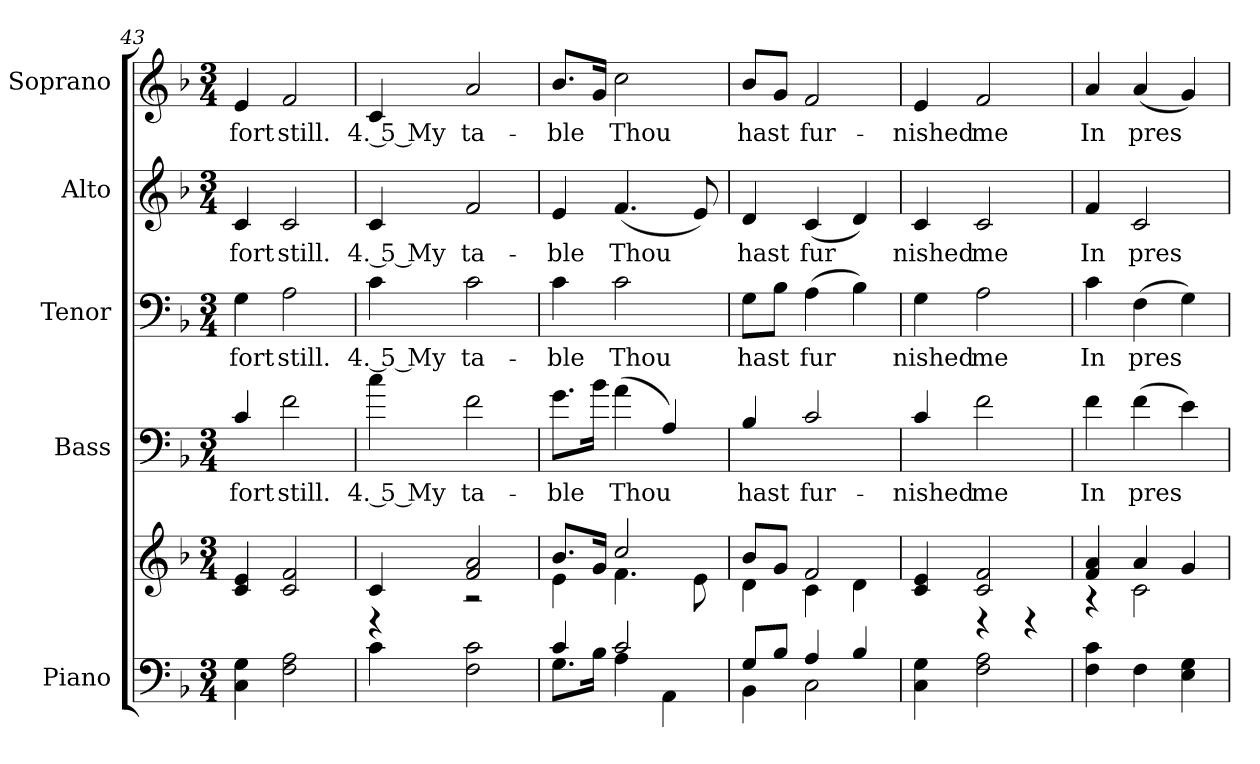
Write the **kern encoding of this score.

**kern	**kern	**kern	**text	**kern	**text	**kern	**text	**kern	**text
*part5	*part5	*part4	*part4	*part3	*part3	*part2	*part2	*part1	*part1
*staff6	*staff5	*staff4	*staff4	*staff3	*staff3	*staff2	*staff2	*staff1	*staff1
*I"Piano	*	*I"Bass	*	*I"Tenor	*	*I"Alto	*	*I"Soprano	*
*I'Pno.	*	*I'B.	*	*I'T.	*	*I'A.	*	*I'S.	*
*clefF4	*clefG2	*clefF4	*	*clefF4	*	*clefG2	*	*clefG2	*
*	*	*ITrd7c12	*	*	*	*	*	*	*
*k[b-]	*k[b-]	*k[b-]	*	*k[b-]	*	*k[b-]	*	*k[b-]	*
*F:	*F:	*F:	*	*F:	*	*F:	*	*F:	*
*M3/4	*M3/4	*M3/4	*	*M3/4	*	*M3/4	*	*M3/4	*
=43	=43	=43	=43	=43	=43	=43	=43	=43	=43
!	!	!	!LO:LY:b:color=#000000	!	!	!	!	!	!
!	!	!	!	!	!LO:LY:b:color=#000000	!	!	!	!
!	!	!	!	!	!	!	!LO:LY:b:color=#000000	!	!
!	!	!	!	!	!	!	!	!	!LO:LY:b:color=#000000
4Ci\ 4Gi	4ci/ 4ei	4Ci/	-fort	4Gi\	-fort	4ci/	-fort	4ei/	-fort
!	!	!	!LO:LY:b:color=#000000	!	!	!	!	!	!
!	!	!	!	!	!LO:LY:b:color=#000000	!	!	!	!
!	!	!	!	!	!	!	!LO:LY:b:color=#000000	!	!
!	!	!	!	!	!	!	!	!	!LO:LY:b:color=#000000
2Fi\ 2Ai	2ci/ 2fi	2Fi\	still.	2Ai\	still.	2ci/	still.	2fi/	still.
=44	=44	=44	=44	=44	=44	=44	=44	=44	=44
*	*^	*	*	*	*	*	*	*	*
!	!	!	!	!LO:LY:b:color=#000000	!	!	!	!	!	!
!	!	!	!	!	!	!LO:LY:b:color=#000000	!	!	!	!
!	!	!	!	!	!	!	!	!LO:LY:b:color=#000000	!	!
!	!	!	!	!	!	!	!	!	!	!LO:LY:b:color=#000000
4ci\	4ci/	4r	4ci\	4. 5 My	4ci\	4. 5 My	4ci/	4. 5 My	4ci/	4. 5 My
!	!	!	!	!LO:LY:b:color=#000000	!	!	!	!	!	!
!	!	!	!	!	!	!LO:LY:b:color=#000000	!	!	!	!
!	!	!	!	!	!	!	!	!LO:LY:b:color=#000000	!	!
!	!	!	!	!	!	!	!	!	!	!LO:LY:b:color=#000000
2Fi\ 2ci	2fi/ 2ai	2r	2Fi\	ta-	2ci\	ta-	2fi/	ta-	2ai/	ta-
=45	=45	=45	=45	=45	=45	=45	=45	=45	=45	=45
*^	*	*	*	*	*	*	*	*	*	*
!	!	!	!	!	!LO:LY:b:color=#000000	!	!	!	!	!	!
!	!	!	!	!	!	!	!LO:LY:b:color=#000000	!	!	!	!
!	!	!	!	!	!	!	!	!	!LO:LY:b:color=#000000	!	!
!	!	!	!	!	!	!	!	!	!	!	!LO:LY:b:color=#000000
4ci/	8.Gi\L	8.b-i/L	4ei\	8.Gi\L	-ble	4ci\	-ble	4ei/	-ble	8.b-i/L	-ble
.	16B-i\Jk	16gi/Jk	.	16B-i\Jk	.	.	.	.	.	16gi/Jk	.
!	!	!	!	!	!LO:LY:b:color=#000000	!	!	!	!	!	!
!	!	!	!	!	!	!	!LO:LY:b:color=#000000	!	!	!	!
!	!	!	!	!	!	!	!	!	!LO:LY:b:color=#000000	!	!
!	!	!	!	!	!	!	!	!	!	!	!LO:LY:b:color=#000000
2ci/	4Ai\	2cci/	4.fi\	(4Ai\	Thou	2ci\	Thou	(4.fi/	Thou	2cci\	Thou
.	4AAi\	.	.	4AAi/)	.	.	.	.	.	.	.
.	.	.	8ei\	.	.	.	.	8ei/)	.	.	.
!!LO:PB:g=z
=46	=46	=46	=46	=46	=46	=46	=46	=46	=46	=46	=46
!	!	!	!	!	!LO:LY:b:color=#000000	!	!	!	!	!	!
!	!	!	!	!	!	!	!LO:LY:b:color=#000000	!	!	!	!
!	!	!	!	!	!	!	!	!	!LO:LY:b:color=#000000	!	!
!	!	!	!	!	!	!	!	!	!	!	!LO:LY:b:color=#000000
8Gi/L	4BB-i\	8b-i/L	4di\	4BB-i/	hast	8Gi\L	hast	4di/	hast	8b-i/L	hast
8B-i/J	.	8gi/J	.	.	.	8B-i\J	.	.	.	8gi/J	.
!	!	!	!	!	!LO:LY:b:color=#000000	!	!	!	!	!	!
!	!	!	!	!	!	!	!LO:LY:b:color=#000000	!	!	!	!
!	!	!	!	!	!	!	!	!	!LO:LY:b:color=#000000	!	!
!	!	!	!	!	!	!	!	!	!	!	!LO:LY:b:color=#000000
4Ai/	2Ci\	2fi/	4ci\	2Ci/	fur-	(4Ai\	fur	(4ci/	fur	2fi/	fur-
4B-i/	.	.	4di\	.	.	4B-i\)	.	4di/)	.	.	.
*v	*v	*	*	*	*	*	*	*	*	*	*
=47	=47	=47	=47	=47	=47	=47	=47	=47	=47	=47
!	!	!	!	!LO:LY:b:color=#000000	!	!	!	!	!	!
!	!	!	!	!	!	!LO:LY:b:color=#000000	!	!	!	!
!	!	!	!	!	!	!	!	!LO:LY:b:color=#000000	!	!
!	!	!	!	!	!	!	!	!	!	!LO:LY:b:color=#000000
4Ci\ 4Gi	4ci/ 4ei	4ryy	4Ci/	-nished	4Gi\	nished	4ci/	nished	4ei/	-nished
!	!	!	!	!LO:LY:b:color=#000000	!	!	!	!	!	!
!	!	!	!	!	!	!LO:LY:b:color=#000000	!	!	!	!
!	!	!	!	!	!	!	!	!LO:LY:b:color=#000000	!	!
!	!	!	!	!	!	!	!	!	!	!LO:LY:b:color=#000000
2Fi\ 2Ai	2ci/ 2fi	4r	2Fi\	me	2Ai\	me	2ci/	me	2fi/	me
.	.	4r	.	.	.	.	.	.	.	.
=48	=48	=48	=48	=48	=48	=48	=48	=48	=48	=48
!	!	!	!	!LO:LY:b:color=#000000	!	!	!	!	!	!
!	!	!	!	!	!	!LO:LY:b:color=#000000	!	!	!	!
!	!	!	!	!	!	!	!	!LO:LY:b:color=#000000	!	!
!	!	!	!	!	!	!	!	!	!	!LO:LY:b:color=#000000
4Fi\ 4ci	4fi/ 4ai	4r	4Fi\	In	4ci\	In	4fi/	In	4ai/	In
!	!	!	!	!LO:LY:b:color=#000000	!	!	!	!	!	!
!	!	!	!	!	!	!LO:LY:b:color=#000000	!	!	!	!
!	!	!	!	!	!	!	!	!LO:LY:b:color=#000000	!	!
!	!	!	!	!	!	!	!	!	!	!LO:LY:b:color=#000000
4Fi\	4ai/	2ci\	(4Fi\	pres	(4Fi\	pres	2ci/	pres-	(4ai/	pres
4Ei\ 4Gi	4gi/	.	4Ei\)	.	4Gi\)	.	.	.	4gi/)	.
*	*v	*v	*	*	*	*	*	*	*	*
=	=	=	=	=	=	=	=	=	=
*-	*-	*-	*-	*-	*-	*-	*-	*-	*-
